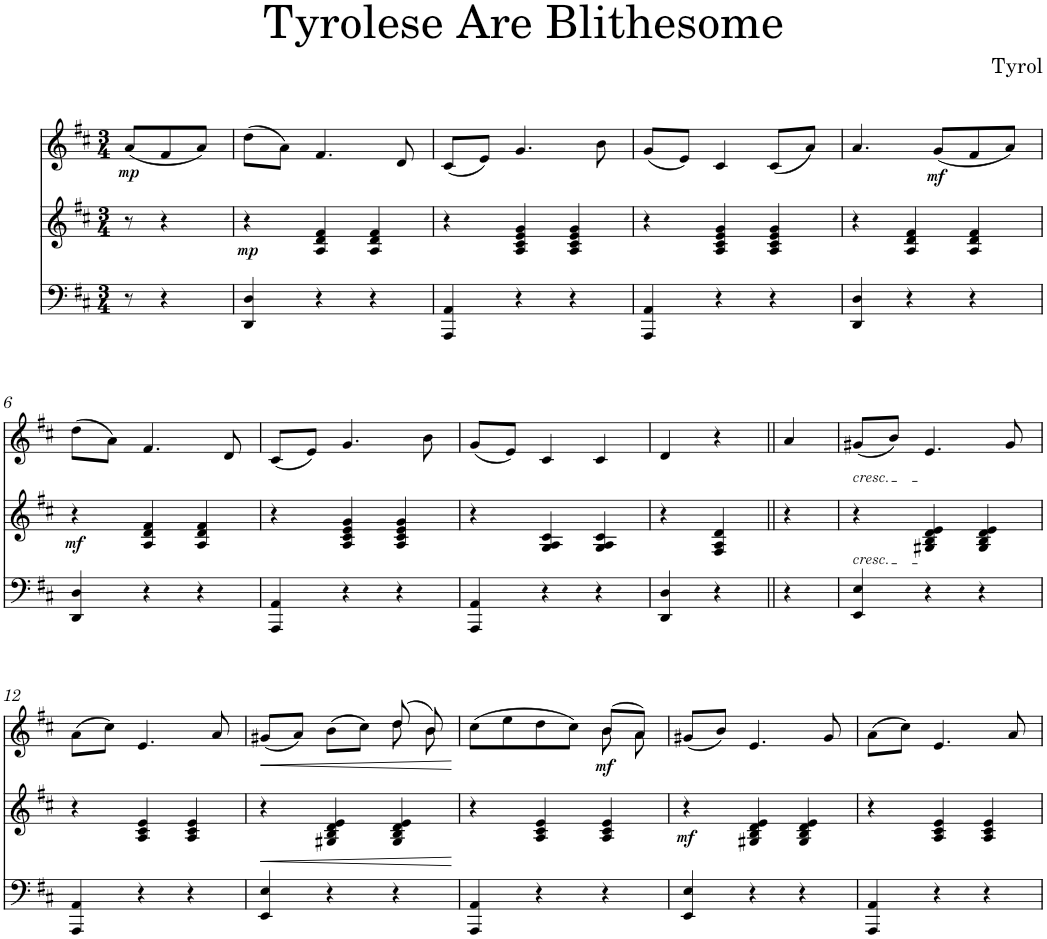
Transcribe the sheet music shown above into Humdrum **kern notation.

**kern	**kern	**dynam	**kern	**dynam
*part3	*part2	*part2	*part1	*part1
*staff3	*staff2	*staff2	*staff1	*staff1
*I"Piano	*I"Piano	*	*I"Piano	*
*I'Pno	*I'Pno	*	*I'Pno	*
*clefF4	*clefG2	*	*clefG2	*
*k[f#c#]	*k[f#c#]	*	*k[f#c#]	*
*M3/4	*M3/4	*	*M3/4	*
=1	=1	=1	=1	=1
!	!	!	!	!LO:DY:b
8r	8r	.	(8a/L	mp
4r	4r	.	8f#/	.
.	.	.	8a/J)	.
=2	=2	=2	=2	=2
!	!	!LO:DY:b	!	!
4DD/ 4D/	4r	mp	(8dd\L	.
.	.	.	8a\J)	.
4r	4A/ 4d/ 4f#/	.	4.f#/	.
4r	4A/ 4d/ 4f#/	.	.	.
.	.	.	8d/	.
=3	=3	=3	=3	=3
4AAA/ 4AA/	4r	.	(8c#/L	.
.	.	.	8e/J)	.
4r	4A/ 4c#/ 4e/ 4g/	.	4.g/	.
4r	4A/ 4c#/ 4e/ 4g/	.	.	.
.	.	.	8b\	.
=4	=4	=4	=4	=4
4AAA/ 4AA/	4r	.	(8g/L	.
.	.	.	8e/J)	.
4r	4A/ 4c#/ 4e/ 4g/	.	4c#/	.
4r	4A/ 4c#/ 4e/ 4g/	.	(8c#/L	.
.	.	.	8a/J)	.
=5	=5	=5	=5	=5
4DD/ 4D/	4r	.	4.a/	.
4r	4A/ 4d/ 4f#/	.	.	.
!	!	!	!	!LO:DY:b
.	.	.	(8g/L	mf
4r	4A/ 4d/ 4f#/	.	8f#/	.
.	.	.	8a/J)	.
!!LO:LB:g=z
=6	=6	=6	=6	=6
!	!	!LO:DY:b	!	!
4DD/ 4D/	4r	mf	(8dd\L	.
.	.	.	8a\J)	.
4r	4A/ 4d/ 4f#/	.	4.f#/	.
4r	4A/ 4d/ 4f#/	.	.	.
.	.	.	8d/	.
=7	=7	=7	=7	=7
4AAA/ 4AA/	4r	.	(8c#/L	.
.	.	.	8e/J)	.
4r	4A/ 4c#/ 4e/ 4g/	.	4.g/	.
4r	4A/ 4c#/ 4e/ 4g/	.	.	.
.	.	.	8b\	.
=8	=8	=8	=8	=8
4AAA/ 4AA/	4r	.	(8g/L	.
.	.	.	8e/J)	.
4r	4G/ 4A/ 4c#/	.	4c#/	.
4r	4G/ 4A/ 4c#/	.	4c#/	.
=9	=9	=9	=9	=9
4DD/ 4D/	4r	.	4d/	.
4r	4F#/ 4A/ 4d/	.	4r	.
=10||	=10||	=10||	=10||	=10||
4r	4r	.	4a/	.
=11	=11	=11	=11	=11
!	!	!	!LO:TX:b:i:t=cresc.	!
!	!LO:TX:b:i:t=cresc.	!	!	!
4EE/ 4E/	4r	.	(8g#X/L	.
.	.	.	8b/J)	.
4r	4G#X/ 4B/ 4d/ 4e/	.	4.e/	.
4r	4G#/ 4B/ 4d/ 4e/	.	.	.
.	.	.	8g#/	.
!!LO:LB:g=z
=12	=12	=12	=12	=12
4AAA/ 4AA/	4r	.	(8a\L	.
.	.	.	8cc#\J)	.
4r	4A/ 4c#/ 4e/	.	4.e/	.
4r	4A/ 4c#/ 4e/	.	.	.
.	.	.	8a/	.
=13	=13	=13	=13	=13
!	!	!LO:HP:b	!	!LO:HP:b
*	*	*	*^	*
4EE/ 4E/	4r	<	(8g#X/L	2ryy	<
.	.	.	8a/J)	.	.
4r	4G#X/ 4B/ 4d/ 4e/	.	(8b\L	.	.
.	.	.	8cc#\J)	.	.
4r	4G#/ 4B/ 4d/ 4e/	.	(8dd/	8dd\	.
.	.	.	8b/)	8b\	.
*	*	*	*v	*v	*
.	.	[	.	[
=14	=14	=14	=14	=14
*	*	*	*^	*
4AAA/ 4AA/	4r	.	(8cc#\L	2ryy	.
.	.	.	8ee\	.	.
4r	4A/ 4c#/ 4e/	.	8dd\	.	.
.	.	.	8cc#\J)	.	.
!	!	!	!	!	!LO:DY:b
4r	4A/ 4c#/ 4e/	.	(8b/L	8b\	mf
.	.	.	8a/J)	8a\	.
=15	=15	=15	=15	=15	=15
!	!	!LO:DY:b	!	!	!
*	*	*	*v	*v	*
4EE/ 4E/	4r	mf	(8g#X/L	.
.	.	.	8b/J)	.
4r	4G#X/ 4B/ 4d/ 4e/	.	4.e/	.
4r	4G#/ 4B/ 4d/ 4e/	.	.	.
.	.	.	8g#/	.
=16	=16	=16	=16	=16
4AAA/ 4AA/	4r	.	(8a\L	.
.	.	.	8cc#\J)	.
4r	4A/ 4c#/ 4e/	.	4.e/	.
4r	4A/ 4c#/ 4e/	.	.	.
.	.	.	8a/	.
=	=	=	=	=
*-	*-	*-	*-	*-
